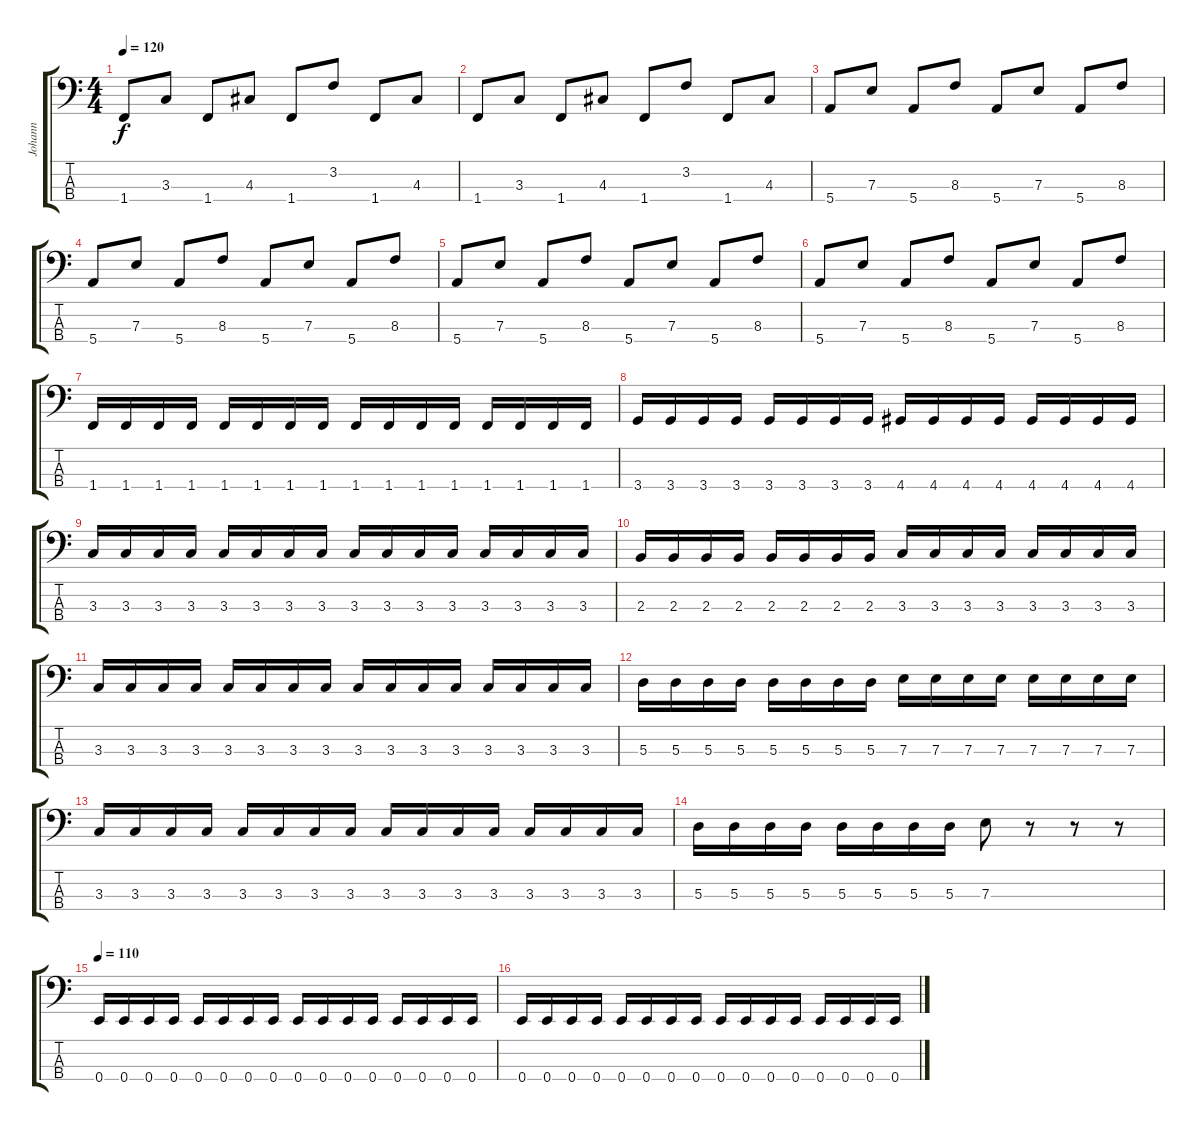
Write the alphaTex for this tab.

\track ("Johann" "Johann") {instrument electricbassfinger}
\staff {score tabs}
\tuning (G2 D2 A1 E1) {hide}
\ts (4 4)
\tempo 120
\clef f4
\ks c
1.4.8{dy f} 3.3.8 1.4.8 4.3.8 1.4.8 3.2.8 1.4.8 4.3.8 |
1.4.8 3.3.8 1.4.8 4.3.8 1.4.8 3.2.8 1.4.8 4.3.8 |
5.4.8 7.3.8 5.4.8 8.3.8 5.4.8 7.3.8 5.4.8 8.3.8 |
5.4.8 7.3.8 5.4.8 8.3.8 5.4.8 7.3.8 5.4.8 8.3.8 |
5.4.8 7.3.8 5.4.8 8.3.8 5.4.8 7.3.8 5.4.8 8.3.8 |
5.4.8 7.3.8 5.4.8 8.3.8 5.4.8 7.3.8 5.4.8 8.3.8 |
1.4.16 1.4.16 1.4.16 1.4.16 1.4.16 1.4.16 1.4.16 1.4.16 1.4.16 1.4.16 1.4.16 1.4.16 1.4.16 1.4.16 1.4.16 1.4.16 |
3.4.16 3.4.16 3.4.16 3.4.16 3.4.16 3.4.16 3.4.16 3.4.16 4.4.16 4.4.16 4.4.16 4.4.16 4.4.16 4.4.16 4.4.16 4.4.16 |
3.3.16 3.3.16 3.3.16 3.3.16 3.3.16 3.3.16 3.3.16 3.3.16 3.3.16 3.3.16 3.3.16 3.3.16 3.3.16 3.3.16 3.3.16 3.3.16 |
2.3.16 2.3.16 2.3.16 2.3.16 2.3.16 2.3.16 2.3.16 2.3.16 3.3.16 3.3.16 3.3.16 3.3.16 3.3.16 3.3.16 3.3.16 3.3.16 |
3.3.16 3.3.16 3.3.16 3.3.16 3.3.16 3.3.16 3.3.16 3.3.16 3.3.16 3.3.16 3.3.16 3.3.16 3.3.16 3.3.16 3.3.16 3.3.16 |
5.3.16 5.3.16 5.3.16 5.3.16 5.3.16 5.3.16 5.3.16 5.3.16 7.3.16 7.3.16 7.3.16 7.3.16 7.3.16 7.3.16 7.3.16 7.3.16 |
3.3.16 3.3.16 3.3.16 3.3.16 3.3.16 3.3.16 3.3.16 3.3.16 3.3.16 3.3.16 3.3.16 3.3.16 3.3.16 3.3.16 3.3.16 3.3.16 |
5.3.16 5.3.16 5.3.16 5.3.16 5.3.16 5.3.16 5.3.16 5.3.16 7.3.8 r.8 r.8 r.8 |
\tempo 110
0.4.16 0.4.16 0.4.16 0.4.16 0.4.16 0.4.16 0.4.16 0.4.16 0.4.16 0.4.16 0.4.16 0.4.16 0.4.16 0.4.16 0.4.16 0.4.16 |
0.4.16 0.4.16 0.4.16 0.4.16 0.4.16 0.4.16 0.4.16 0.4.16 0.4.16 0.4.16 0.4.16 0.4.16 0.4.16 0.4.16 0.4.16 0.4.16
